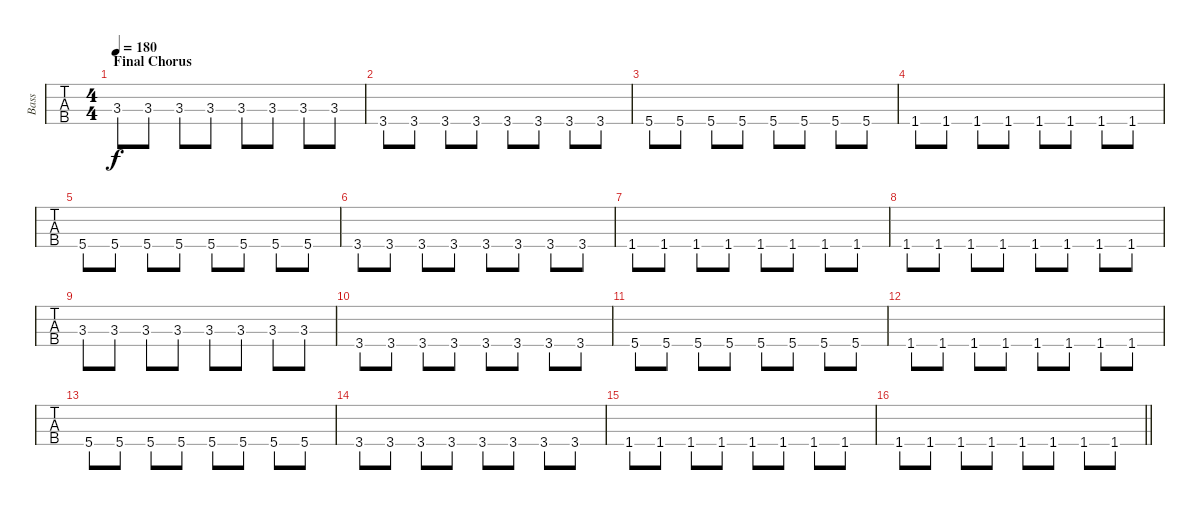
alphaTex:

\track ("Bass" "Bass") {instrument electricbassfinger}
\staff {tabs}
\tuning (G2 D2 A1 E1) {hide}
\ts (4 4)
\section ("" "Final Chorus")
\tempo 180
\clef f4
\ks c
3.3.8{dy f} 3.3.8 3.3.8 3.3.8 3.3.8 3.3.8 3.3.8 3.3.8 |
3.4.8 3.4.8 3.4.8 3.4.8 3.4.8 3.4.8 3.4.8 3.4.8 |
5.4.8 5.4.8 5.4.8 5.4.8 5.4.8 5.4.8 5.4.8 5.4.8 |
1.4.8 1.4.8 1.4.8 1.4.8 1.4.8 1.4.8 1.4.8 1.4.8 |
5.4.8 5.4.8 5.4.8 5.4.8 5.4.8 5.4.8 5.4.8 5.4.8 |
3.4.8 3.4.8 3.4.8 3.4.8 3.4.8 3.4.8 3.4.8 3.4.8 |
1.4.8 1.4.8 1.4.8 1.4.8 1.4.8 1.4.8 1.4.8 1.4.8 |
1.4.8 1.4.8 1.4.8 1.4.8 1.4.8 1.4.8 1.4.8 1.4.8 |
3.3.8 3.3.8 3.3.8 3.3.8 3.3.8 3.3.8 3.3.8 3.3.8 |
3.4.8 3.4.8 3.4.8 3.4.8 3.4.8 3.4.8 3.4.8 3.4.8 |
5.4.8 5.4.8 5.4.8 5.4.8 5.4.8 5.4.8 5.4.8 5.4.8 |
1.4.8 1.4.8 1.4.8 1.4.8 1.4.8 1.4.8 1.4.8 1.4.8 |
5.4.8 5.4.8 5.4.8 5.4.8 5.4.8 5.4.8 5.4.8 5.4.8 |
3.4.8 3.4.8 3.4.8 3.4.8 3.4.8 3.4.8 3.4.8 3.4.8 |
1.4.8 1.4.8 1.4.8 1.4.8 1.4.8 1.4.8 1.4.8 1.4.8 |
\barLineRight lightlight
1.4.8 1.4.8 1.4.8 1.4.8 1.4.8 1.4.8 1.4.8 1.4.8
